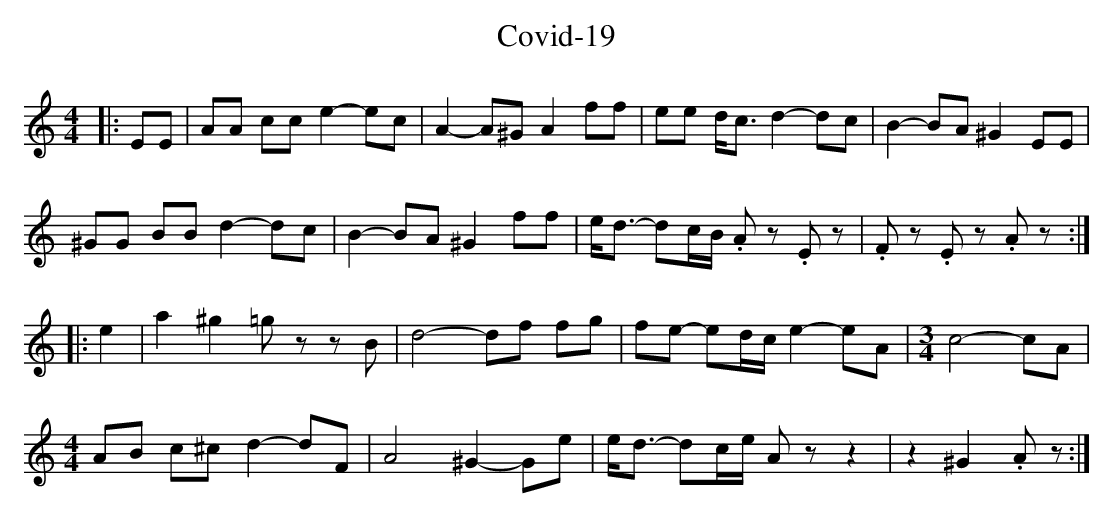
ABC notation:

X:1
T: Covid-19
M: 4/4
L: 1/8
K: Amin
|:EE|AA cc e2- ec|A2- A^G A2 ff|ee d<c d2- dc|B2- BA ^G2 EE|
^GG BB d2- dc|B2- BA ^G2 ff|e<d- dc/B/ .Az .Ez|.Fz .Ez .Az:|
|:e2|a2 ^g2 =gz zB|d4- df fg|fe- ed/c/ e2- eA|[M:3/4] c4- cA|
[M:4/4] AB c^c d2- dF|A4 ^G2- Ge|e<d- dc/e/ Az z2|z2 ^G2 .Az:|
